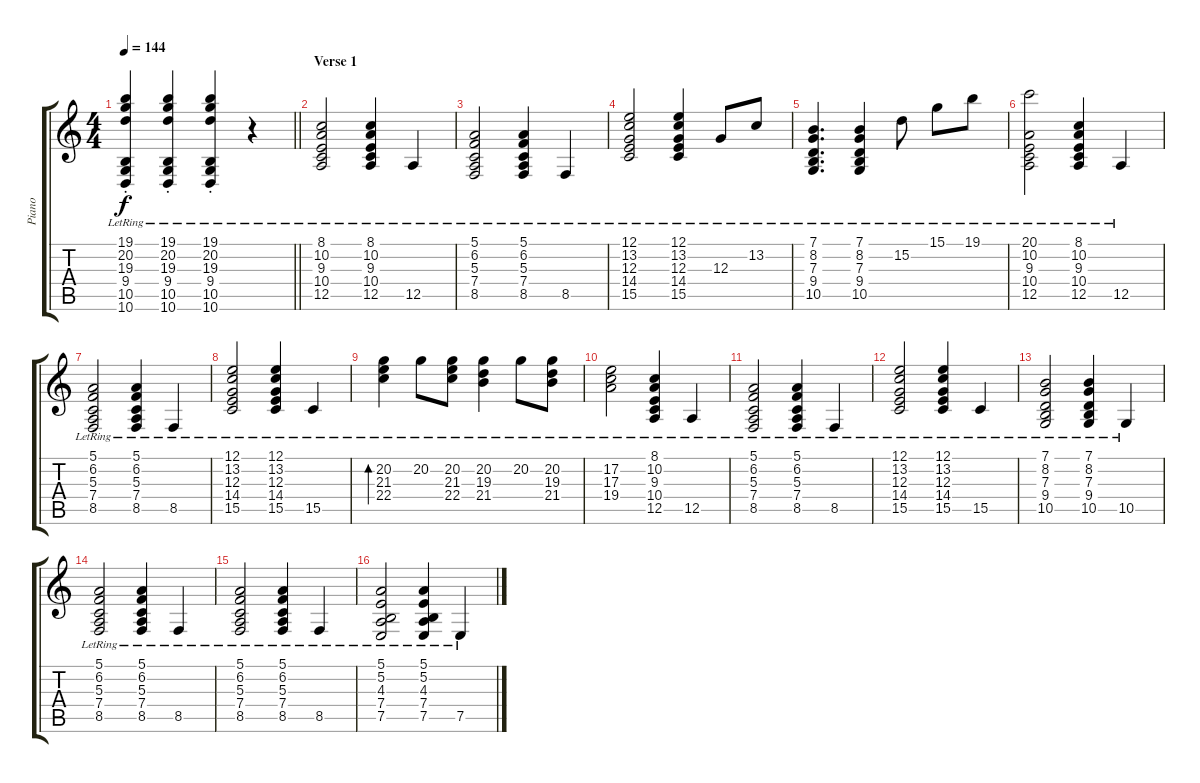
\track ("Piano" "Piano") {instrument acousticgrandpiano}
\staff {score tabs}
\tuning (E4 B3 G3 D3 A2 E2) {hide}
\ts (4 4)
\tempo 144
\clef g2
\barLineRight lightlight
\ks c
(19.1{st lr} 20.2{st lr} 19.3{st lr} 9.4{st lr} 10.5{st lr} 10.6{st lr}).4{dy f} (19.1{st lr} 20.2{st lr} 19.3{st lr} 9.4{st lr} 10.5{st lr} 10.6{st lr}).4 (19.1{st lr} 20.2{st lr} 19.3{st lr} 9.4{st lr} 10.5{st lr} 10.6{st lr}).4 r.4 |
\section ("" "Verse 1")
(8.1{lr} 10.2{lr} 9.3{lr} 10.4{lr} 12.5{lr}).2 (8.1{lr} 10.2{lr} 9.3{lr} 10.4{lr} 12.5{lr}).4 12.5{lr}.4 |
(5.1{lr} 6.2{lr} 5.3{lr} 7.4{lr} 8.5{lr}).2 (5.1{lr} 6.2{lr} 5.3{lr} 7.4{lr} 8.5{lr}).4 8.5{lr}.4 |
(12.1{lr} 13.2{lr} 12.3{lr} 14.4{lr} 15.5{lr}).2 (12.1{lr} 13.2{lr} 12.3{lr} 14.4{lr} 15.5{lr}).4 12.3{lr}.8 13.2{lr}.8 |
(7.1{lr} 8.2{lr} 7.3{lr} 9.4{lr} 10.5{lr}).4{d} (7.1{lr} 8.2{lr} 7.3{lr} 9.4{lr} 10.5{lr}).4 15.2{lr}.8 15.1{lr}.8 19.1{lr}.8 |
(20.1{lr} 10.2{lr} 9.3{lr} 10.4{lr} 12.5{lr}).2 (8.1{lr} 10.2{lr} 9.3{lr} 10.4{lr} 12.5{lr}).4 12.5{lr}.4 |
(5.1{lr} 6.2{lr} 5.3{lr} 7.4{lr} 8.5{lr}).2 (5.1{lr} 6.2{lr} 5.3{lr} 7.4{lr} 8.5{lr}).4 8.5{lr}.4 |
(12.1{lr} 13.2{lr} 12.3{lr} 14.4{lr} 15.5{lr}).2 (12.1{lr} 13.2{lr} 12.3{lr} 14.4{lr} 15.5{lr}).4 15.5{lr}.4 |
(20.2{lr} 21.3{lr} 22.4).4{bd 120} 20.2{lr}.8 (20.2{lr} 21.3{lr} 22.4).8 (20.2{lr} 19.3{lr} 21.4).4 20.2{lr}.8 (20.2{lr} 19.3{lr} 21.4).8 |
(17.2{lr} 17.3{lr} 19.4{lr}).2 (8.1{lr} 10.2{lr} 9.3{lr} 10.4{lr} 12.5{lr}).4 12.5{lr}.4 |
(5.1{lr} 6.2{lr} 5.3{lr} 7.4{lr} 8.5{lr}).2 (5.1{lr} 6.2{lr} 5.3{lr} 7.4{lr} 8.5{lr}).4 8.5{lr}.4 |
(12.1{lr} 13.2{lr} 12.3{lr} 14.4{lr} 15.5{lr}).2 (12.1{lr} 13.2{lr} 12.3{lr} 14.4{lr} 15.5{lr}).4 15.5{lr}.4 |
(7.1{lr} 8.2{lr} 7.3{lr} 9.4{lr} 10.5{lr}).2 (7.1{lr} 8.2{lr} 7.3{lr} 9.4{lr} 10.5{lr}).4 10.5{lr}.4 |
(5.1{lr} 6.2{lr} 5.3{lr} 7.4{lr} 8.5{lr}).2 (5.1{lr} 6.2{lr} 5.3{lr} 7.4{lr} 8.5{lr}).4 8.5{lr}.4 |
(5.1{lr} 6.2{lr} 5.3{lr} 7.4{lr} 8.5{lr}).2 (5.1{lr} 6.2{lr} 5.3{lr} 7.4{lr} 8.5{lr}).4 8.5{lr}.4 |
(5.1{lr} 5.2{lr} 4.3{lr} 7.4{lr} 7.5{lr}).2 (5.1{lr} 5.2{lr} 4.3{lr} 7.4{lr} 7.5{lr}).4 7.5{lr}.4
